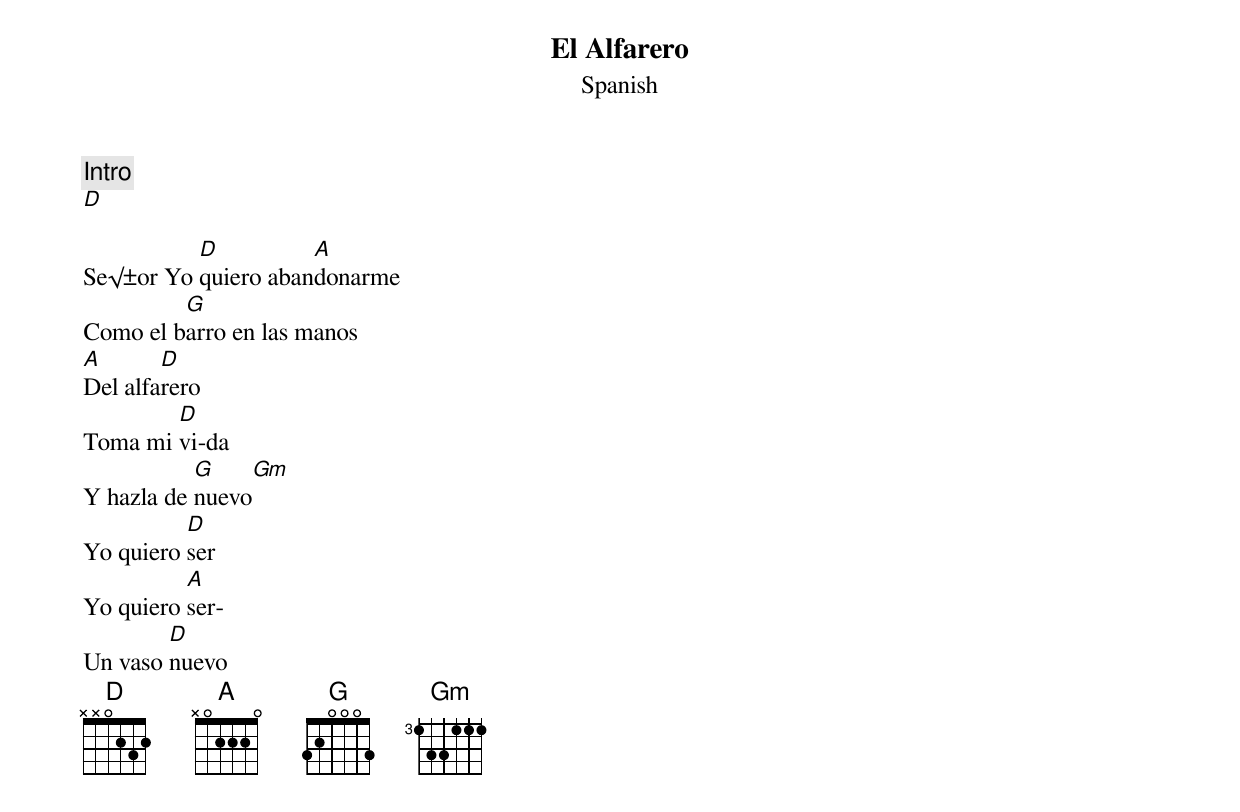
{title:El Alfarero}
{subtitle:Spanish}
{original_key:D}
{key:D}
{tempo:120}
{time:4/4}
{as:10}

{c:Intro}
[D]

Se√±or Yo [D]quiero aban[A]donarme
Como el b[G]arro en las manos
[A]Del alfa[D]rero
Toma mi [D]vi-da
Y hazla de [G]nuevo[Gm]
Yo quiero [D]ser
Yo quiero [A]ser-
Un vaso [D]nuevo
